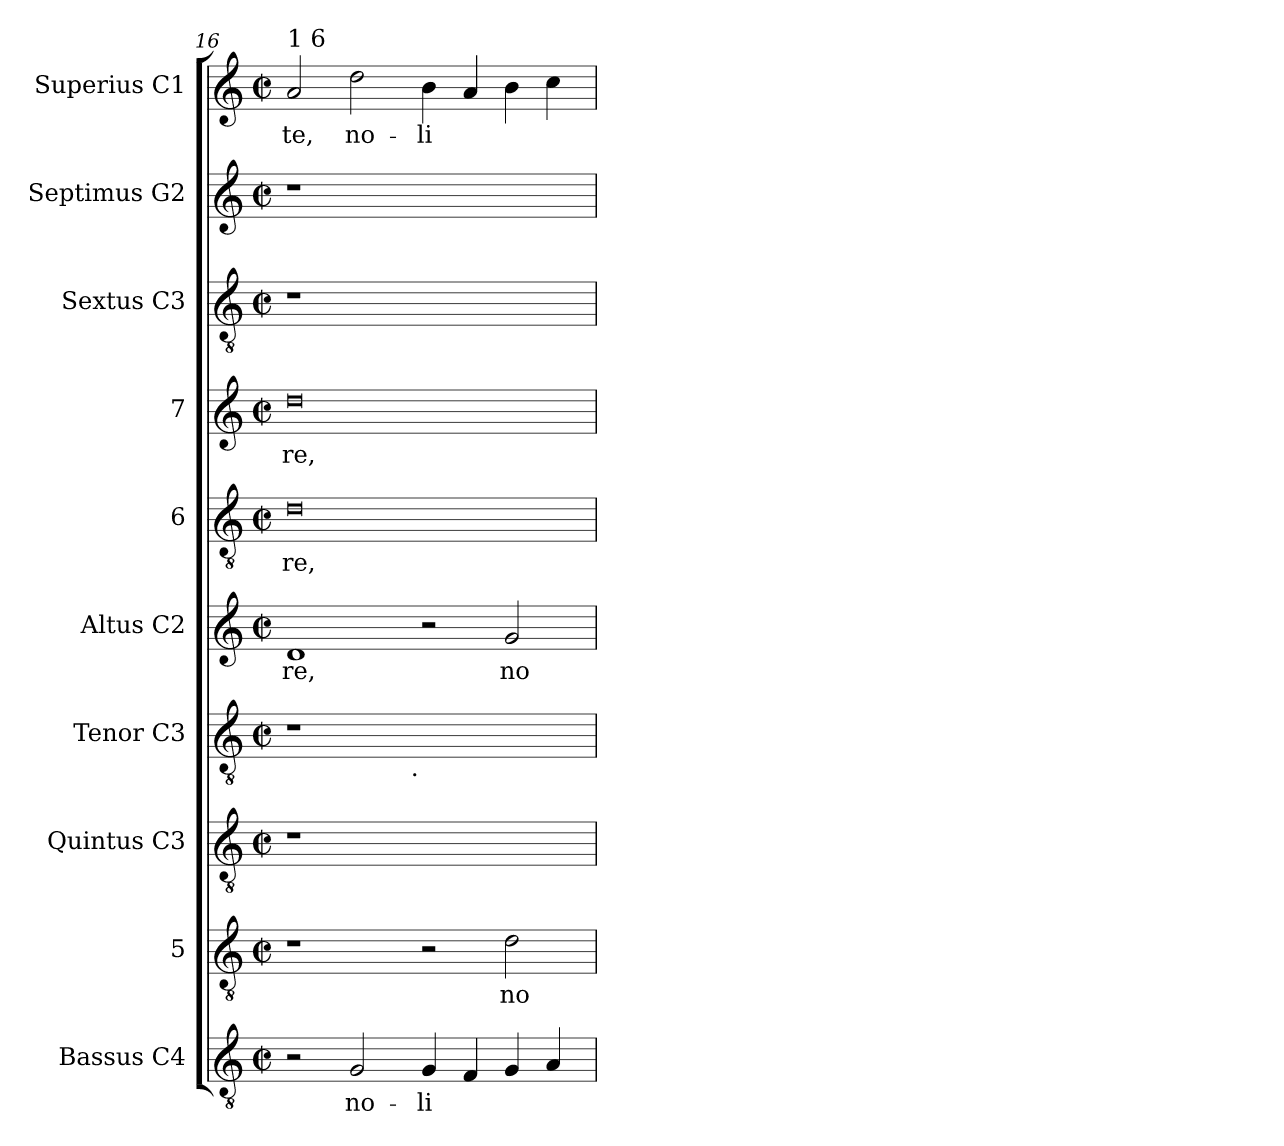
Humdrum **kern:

**kern	**text	**kern	**text	**kern	**kern	**kern	**text	**kern	**text	**kern	**text	**kern	**kern	**kern	**text
*part10	*part10	*part9	*part9	*part8	*part7	*part6	*part6	*part5	*part5	*part4	*part4	*part3	*part2	*part1	*part1
*staff10	*staff10	*staff9	*staff9	*staff8	*staff7	*staff6	*staff6	*staff5	*staff5	*staff4	*staff4	*staff3	*staff2	*staff1	*staff1
*I"Bassus  C4	*	*I"5	*	*I"Quintus  C3	*I"Tenor  C3	*I"Altus  C2	*	*I"6	*	*I"7	*	*I"Sextus  C3	*I"Septimus  G2	*I"Superius  C1	*
*I'B	*	*	*	*	*I'T	*I'A	*	*	*	*	*	*	*	*I'S	*
!!LO:PB:g=z
*clefGv2	*	*clefGv2	*	*clefGv2	*clefGv2	*clefG2	*	*clefGv2	*	*clefG2	*	*clefGv2	*clefG2	*clefG2	*
*k[]	*	*k[]	*	*k[]	*k[]	*k[]	*	*k[]	*	*k[]	*	*k[]	*k[]	*k[]	*
*C:	*	*C:	*	*C:	*C:	*C:	*	*C:	*	*C:	*	*C:	*C:	*C:	*
*M2/2	*	*M2/2	*	*M2/2	*M2/2	*M2/2	*	*M2/2	*	*M2/2	*	*M2/2	*M2/2	*M2/2	*
*met(c|)	*	*met(c|)	*	*met(c|)	*met(c|)	*met(c|)	*	*met(c|)	*	*met(c|)	*	*met(c|)	*met(c|)	*met(c|)	*
=16	=16	=16	=16	=16	=16	=16	=16	=16	=16	=16	=16	=16	=16	=16	=16
!	!	!	!	!	!	!	!	!	!	!	!	!	!	!LO:TX:a:t=1 6	!
!	!	!	!	!	!	!	!LO:LY:b:cj	!	!LO:LY:b:cj	!	!LO:LY:b:cj	!	!	!	!LO:LY:b:cj
*	*	*	*	*	*^	*	*	*	*	*	*	*	*	*	*
2r	.	1r	.	1r	1r	2ryy	1d	-re,	0d	-re,	0dd	-re,	1r	1r	2a/	-te,
!	!LO:LY:b:cj	!	!	!	!	!	!	!	!	!	!	!	!	!	!	!LO:LY:b:cj
2G/	no-	.	.	.	.	4...ryy	.	.	.	.	.	.	.	.	2dd\	no-
!	!	!	!	!	!	!LO:TX:b:t=.	!	!	!	!	!	!	!	!	!	!
.	.	.	.	.	.	1ryy	.	.	.	.	.	.	.	.	.	.
!	!LO:LY:b:cj	!	!	!	!	!	!	!	!	!	!	!	!	!	!	!LO:LY:b:cj
4G/	-li-	2r	.	1ryy	1ryy	.	2r	.	.	.	.	.	1ryy	1ryy	4b\	-li-
!	!LO:LY:b:cj	!	!	!	!	!	!	!	!	!	!	!	!	!	!	!LO:LY:b:cj
4F/	--	.	.	.	.	.	.	.	.	.	.	.	.	.	4a/	--
!	!LO:LY:b:cj	!	!LO:LY:b:cj	!	!	!	!	!LO:LY:b:cj	!	!	!	!	!	!	!	!LO:LY:b:cj
4G/	--	2d\	no-	.	.	.	2g/	no-	.	.	.	.	.	.	4b\	--
!	!LO:LY:b:cj	!	!	!	!	!	!	!	!	!	!	!	!	!	!	!LO:LY:b:cj
4A/	--	.	.	.	.	.	.	.	.	.	.	.	.	.	4cc\	--
.	.	.	.	.	.	32ryy	.	.	.	.	.	.	.	.	.	.
*	*	*	*	*	*v	*v	*	*	*	*	*	*	*	*	*	*
=	=	=	=	=	=	=	=	=	=	=	=	=	=	=	=
*-	*-	*-	*-	*-	*-	*-	*-	*-	*-	*-	*-	*-	*-	*-	*-
